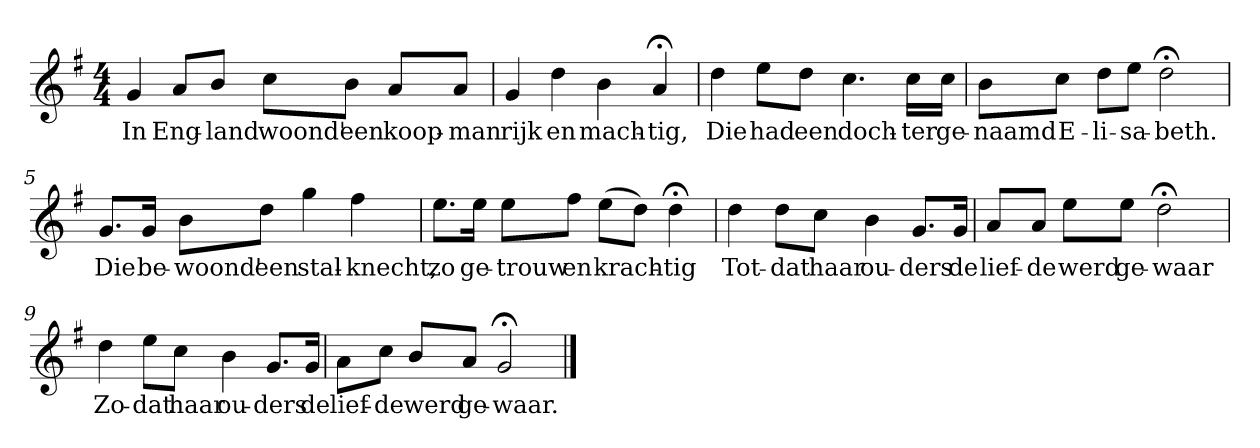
**kern	**text
*part1	*part1
*staff1	*staff1
*k[f#]	*
*G:	*
*M4/4	*
*MM120	*
=1	=1
4g	In
8aL	Eng-
8bJ	-land
8ccL	woond'
8bJ	een
8aL	koop-
8aJ	-man
=2	=2
4g	rijk
4dd	en
4b	mach-
4a;<	-tig,
=3	=3
4dd	Die
8eeL	had
8ddJ	een
4.cc	doch-
16ccLL	-ter
16ccJJ	ge-
=4	=4
8bL	-naamd
8ccJ	E-
8ddL	-li-
8eeJ	-sa-
2dd;<	-beth.
=5	=5
8.gL	Die
16gJk	be-
8bL	-woond'
8ddJ	een
4gg	stal-
4ff#	-knecht,
=6	=6
8.eeL	zo
16eeJk	ge-
8eeL	-trouw
8ff#J	en
(8eeL	krach-
8ddJ)	.
4dd;<	-tig
=7	=7
4dd	Tot-
8ddL	-dat
8ccJ	haar
4b	ou-
8.gL	-ders
16gJk	de
=8	=8
8aL	lief-
8aJ	-de
8eeL	werd
8eeJ	ge-
2dd;<	-waar
=9	=9
4dd	Zo-
8eeL	-dat
8ccJ	haar
4b	ou-
8.gL	-ders
16gJk	de
=10	=10
8aL	lief-
8ccJ	-de
8bL	werd
8aJ	ge-
2g;<	-waar.
==	==
*-	*-
